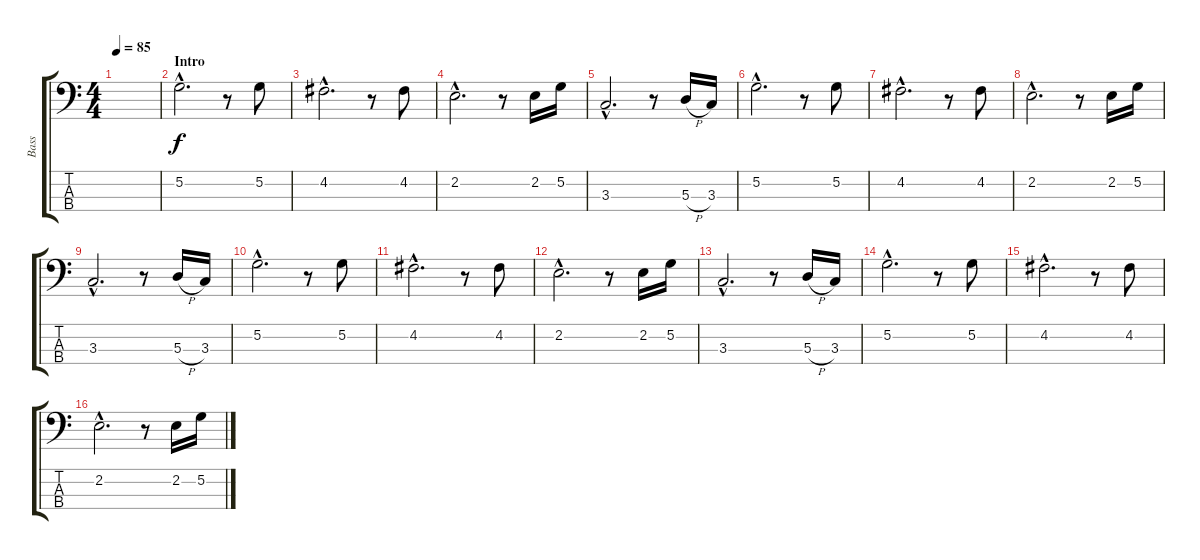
\track ("Bass" "Bass") {instrument electricbasspick}
\staff {score tabs}
\tuning (G2 D2 A1 E1) {hide}
\ts (4 4)
\tempo 85
\clef f4
\ks c
|
\section ("" "Intro")
5.2{hac}.2{d} r.8 5.2.8 |
4.2{hac}.2{d} r.8 4.2.8 |
2.2{hac}.2{d} r.8 2.2.16 5.2.16 |
3.3{hac}.2{d} r.8 5.3{h}.16 3.3.16 |
5.2{hac}.2{d} r.8 5.2.8 |
4.2{hac}.2{d} r.8 4.2.8 |
2.2{hac}.2{d} r.8 2.2.16 5.2.16 |
3.3{hac}.2{d} r.8 5.3{h}.16 3.3.16 |
5.2{hac}.2{d} r.8 5.2.8 |
4.2{hac}.2{d} r.8 4.2.8 |
2.2{hac}.2{d} r.8 2.2.16 5.2.16 |
3.3{hac}.2{d} r.8 5.3{h}.16 3.3.16 |
5.2{hac}.2{d} r.8 5.2.8 |
4.2{hac}.2{d} r.8 4.2.8 |
2.2{hac}.2{d} r.8 2.2.16 5.2.16
